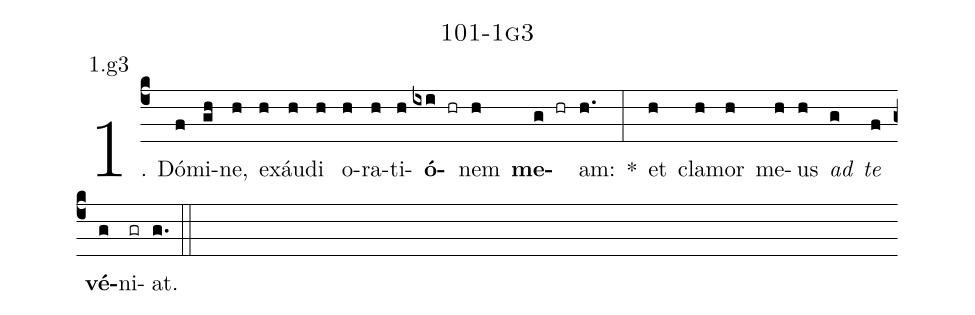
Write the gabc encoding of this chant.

name: 101-1g3;
annotation: 1.g3;
%%
(c4)1. Dó(f)mi(gh)ne,(h) ex(h)áu(h)di(h) o(h)ra(h)ti(h)<b>ó</b>(ixi hr)nem(h) <b>me</b>(g hr)am:(h.) *(:) et(h) cla(h)mor(h) me(h)us(h) <i>ad</i>(g) <i>te</i>(f) <b>vé</b>(g)ni(gr)at.(g.) (::)
